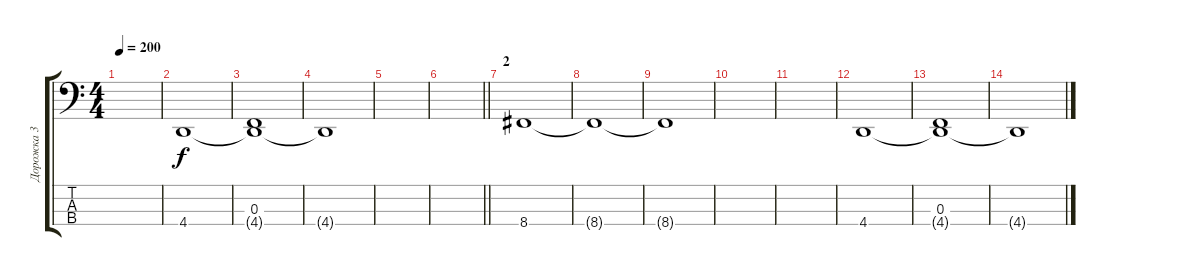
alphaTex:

\track ("Дорожка 3" "Дорожка 3") {instrument electricbassfinger}
\staff {score tabs}
\tuning (Eb2 Bb1 F1 Bb0) {hide}
\ts (4 4)
\tempo 200
\clef f4
\ks c
|
4.4.1 |
(0.3 4.4{t}).1 |
4.4{t}.1 |
|
\barLineRight lightlight
|
\section ("" "2")
8.4.1 |
8.4{t}.1 |
8.4{t}.1 |
|
|
4.4.1 |
(0.3 4.4{t}).1 |
4.4{t}.1
